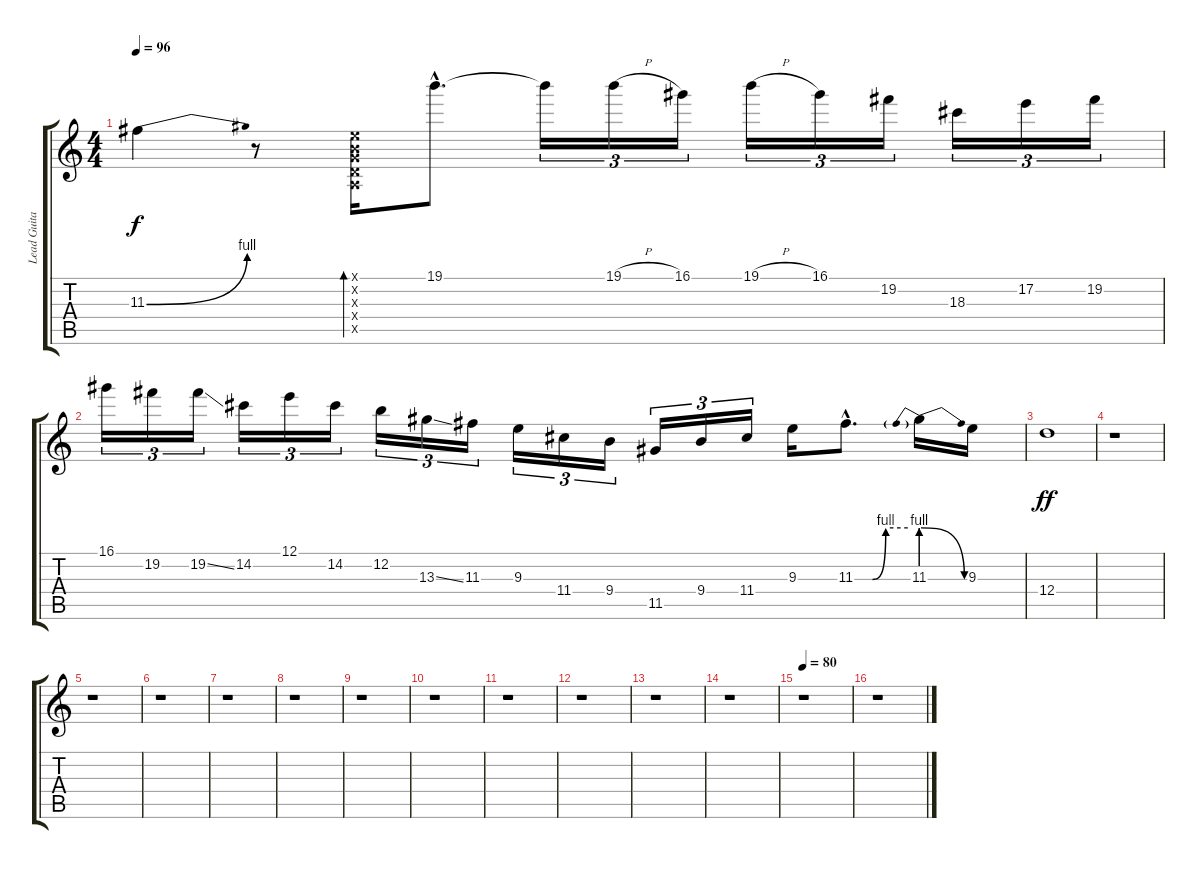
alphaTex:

\track ("Lead Guitar" "Lead Guita") {instrument distortionguitar}
\staff {score tabs}
\tuning (E4 B3 G3 D3 A2 E2) {hide}
\ts (4 4)
\tempo 96
\clef g2
\ks c
11.3{be (bend 0 0 60 4)}.4{dy f} r.8 (0.1{x} 0.2{x} 0.3{x} 0.4{x} 0.5{x}).16{bd 120} 19.1{hac}.8{d} 19.1{t}.16{tu (3 2)} 19.1{h}.16{tu (3 2)} 16.1.16{tu (3 2)} 19.1{h}.16{tu (3 2)} 16.1.16{tu (3 2)} 19.2.16{tu (3 2)} 18.3.16{tu (3 2)} 17.2.16{tu (3 2)} 19.2.16{tu (3 2)} |
16.1.16{tu (3 2)} 19.2.16{tu (3 2)} 19.2{ss}.16{tu (3 2)} 14.2.16{tu (3 2)} 12.1.16{tu (3 2)} 14.2.16{tu (3 2)} 12.2.16{tu (3 2)} 13.3{ss}.16{tu (3 2)} 11.3.16{tu (3 2)} 9.3.16{tu (3 2)} 11.4.16{tu (3 2)} 9.4.16{tu (3 2)} 11.5.16{tu (3 2)} 9.4.16{tu (3 2)} 11.4.16{tu (3 2)} 9.3.16 11.3{be (custom 0 0 20 0 35 4 60 4) hac}.8{d} 11.3{be (prebendrelease 0 4 60 0)}.16 9.3.16 |
12.4.1{dy ff} |
r.1 |
r.1 |
r.1 |
r.1 |
r.1 |
r.1 |
r.1 |
r.1 |
r.1 |
r.1 |
r.1 |
\tempo 80
r.1 |
r.1
